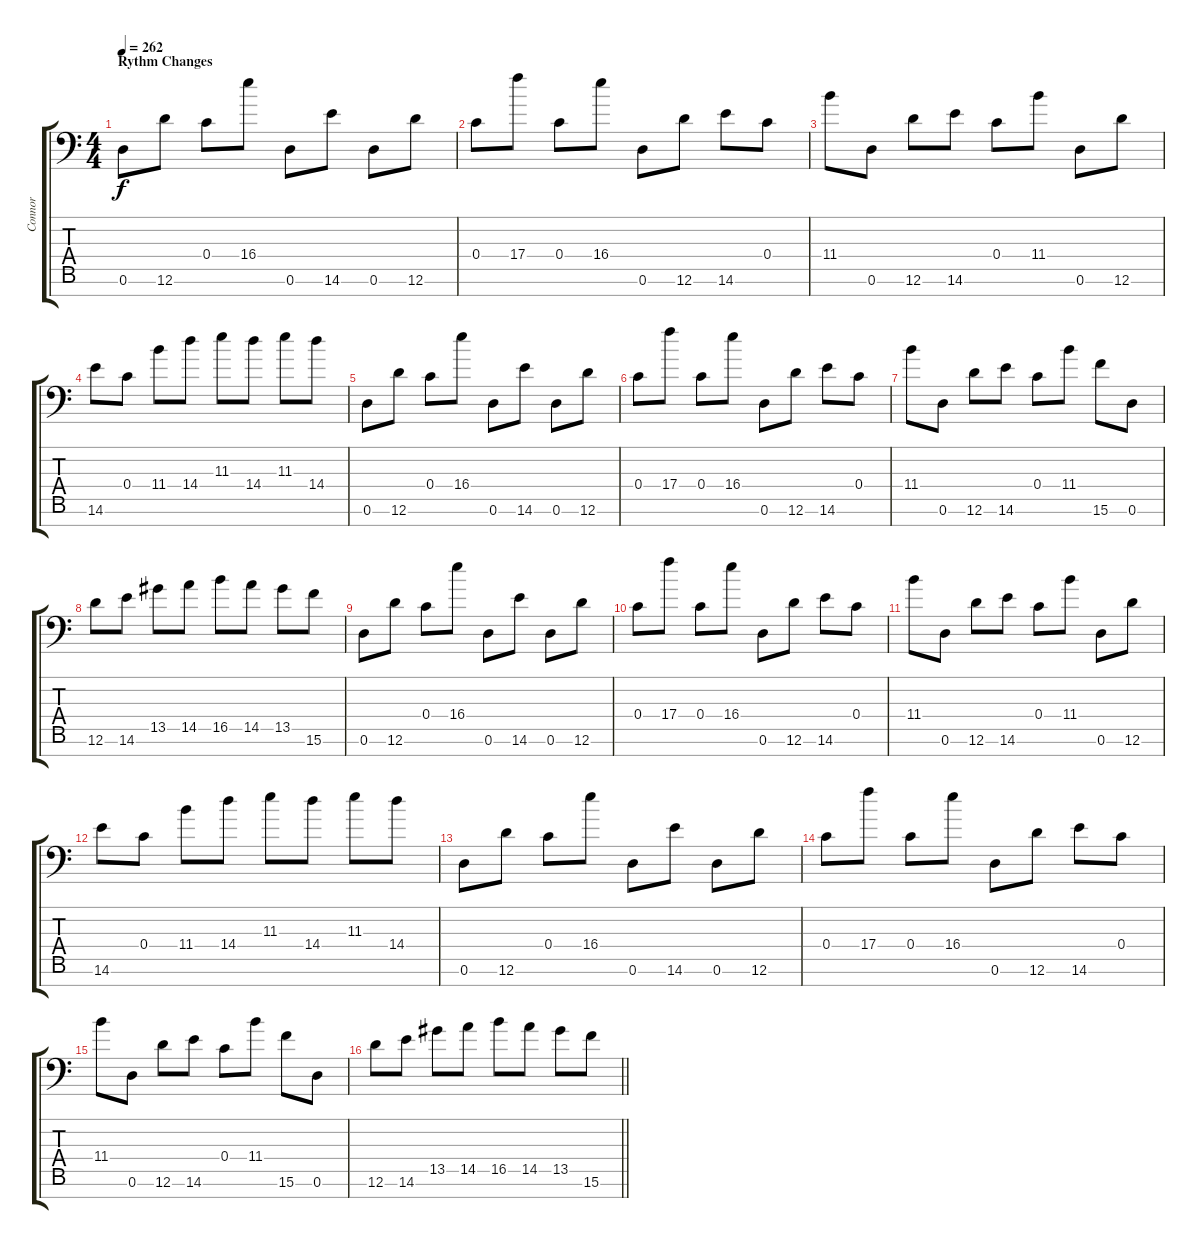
\track ("Connor" "Connor") {instrument distortionguitar}
\staff {score tabs}
\tuning (D4 A3 F3 C3 G2 D2 G1) {hide}
\ts (4 4)
\section ("" "Rythm Changes")
\tempo 262
\clef f4
\ks c
0.6.8{dy f} 12.6.8 0.4.8 16.4.8 0.6.8 14.6.8 0.6.8 12.6.8 |
0.4.8 17.4.8 0.4.8 16.4.8 0.6.8 12.6.8 14.6.8 0.4.8 |
11.4.8 0.6.8 12.6.8 14.6.8 0.4.8 11.4.8 0.6.8 12.6.8 |
14.6.8 0.4.8 11.4.8 14.4.8 11.3.8 14.4.8 11.3.8 14.4.8 |
0.6.8 12.6.8 0.4.8 16.4.8 0.6.8 14.6.8 0.6.8 12.6.8 |
0.4.8 17.4.8 0.4.8 16.4.8 0.6.8 12.6.8 14.6.8 0.4.8 |
11.4.8 0.6.8 12.6.8 14.6.8 0.4.8 11.4.8 15.6.8 0.6.8 |
12.6.8 14.6.8 13.5.8 14.5.8 16.5.8 14.5.8 13.5.8 15.6.8 |
0.6.8 12.6.8 0.4.8 16.4.8 0.6.8 14.6.8 0.6.8 12.6.8 |
0.4.8 17.4.8 0.4.8 16.4.8 0.6.8 12.6.8 14.6.8 0.4.8 |
11.4.8 0.6.8 12.6.8 14.6.8 0.4.8 11.4.8 0.6.8 12.6.8 |
14.6.8 0.4.8 11.4.8 14.4.8 11.3.8 14.4.8 11.3.8 14.4.8 |
0.6.8 12.6.8 0.4.8 16.4.8 0.6.8 14.6.8 0.6.8 12.6.8 |
0.4.8 17.4.8 0.4.8 16.4.8 0.6.8 12.6.8 14.6.8 0.4.8 |
11.4.8 0.6.8 12.6.8 14.6.8 0.4.8 11.4.8 15.6.8 0.6.8 |
\barLineRight lightlight
12.6.8 14.6.8 13.5.8 14.5.8 16.5.8 14.5.8 13.5.8 15.6.8
